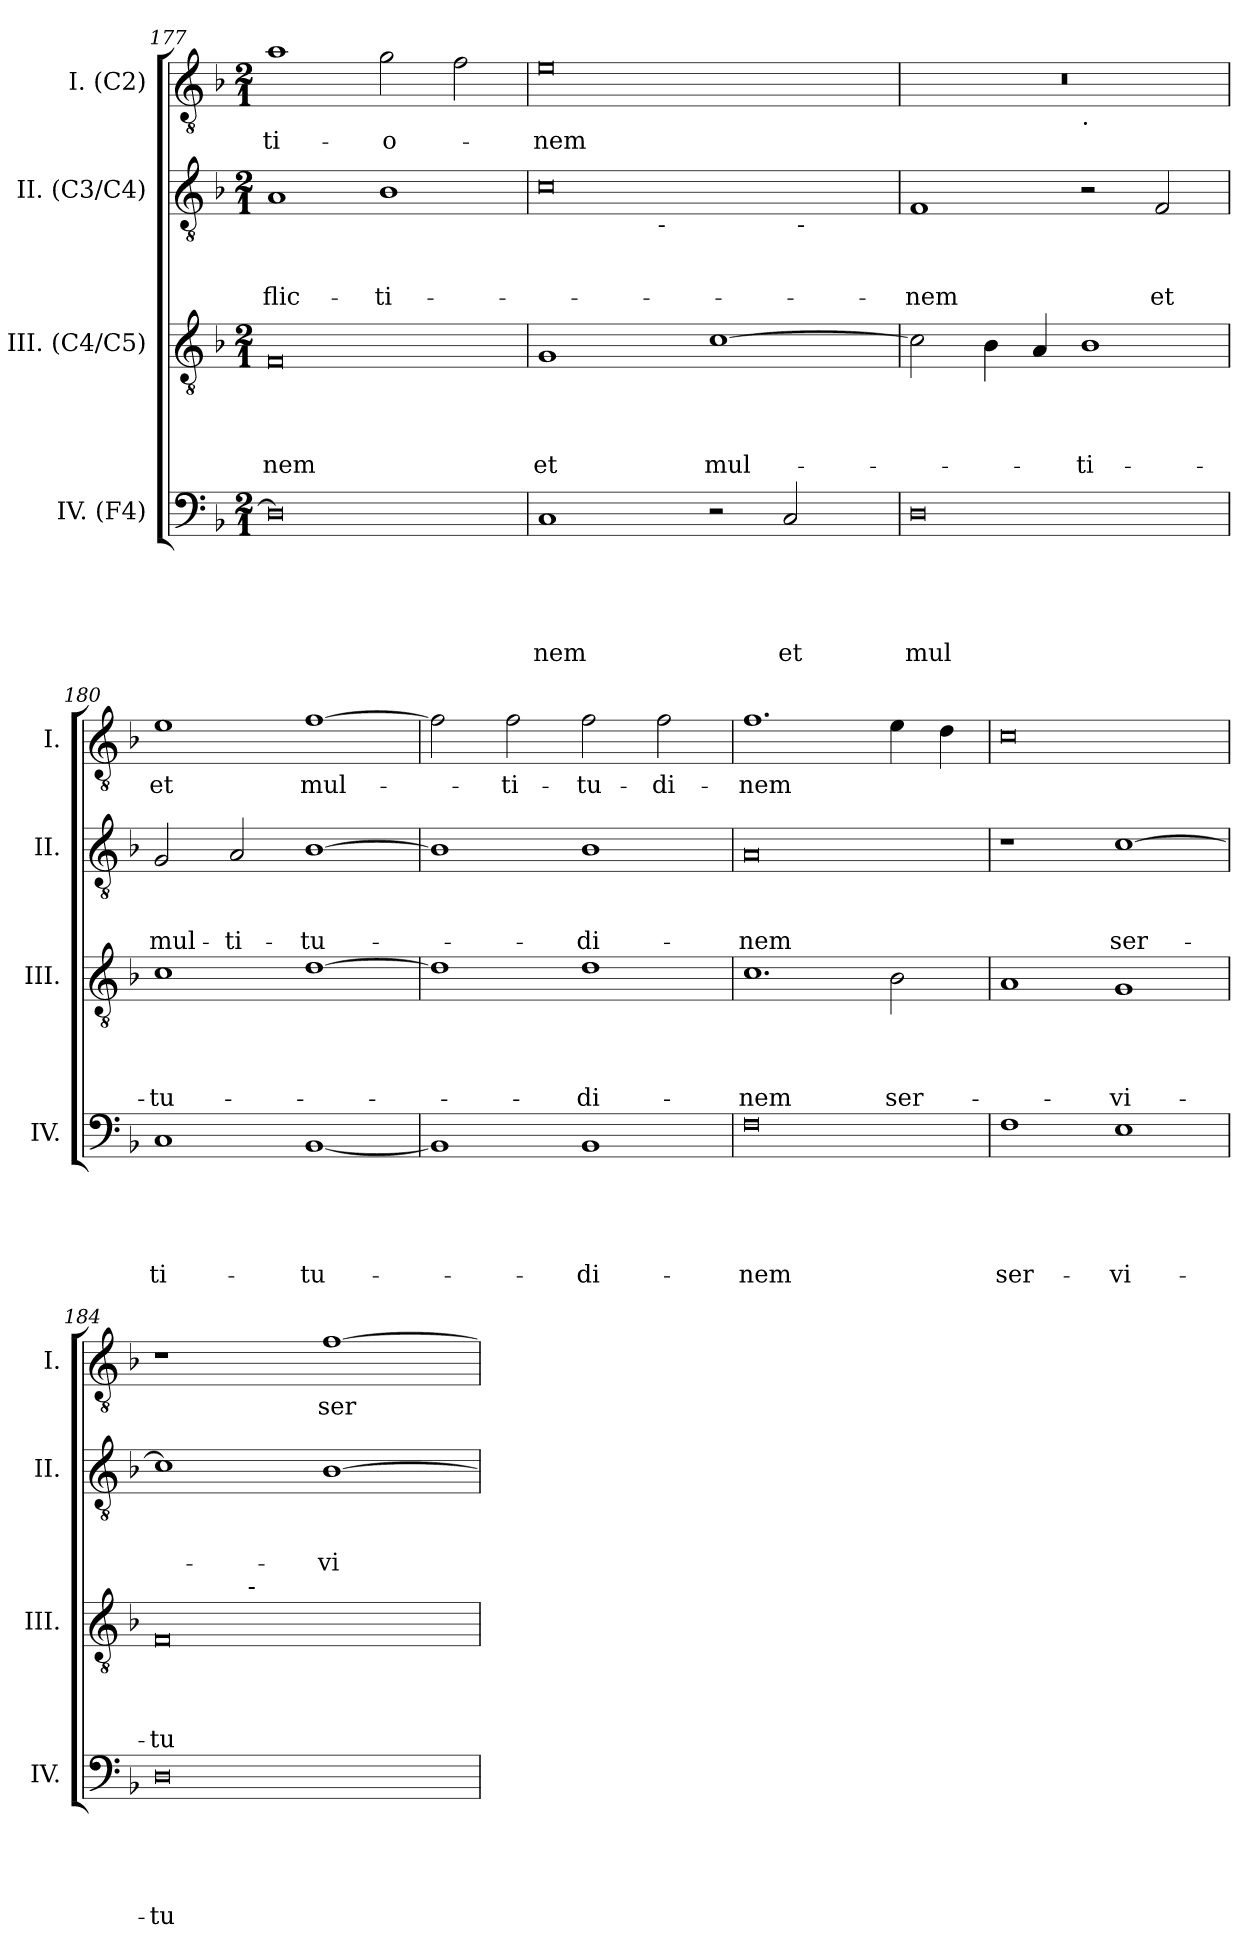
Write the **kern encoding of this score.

**kern	**text	**text	**text	**text	**text	**kern	**text	**text	**text	**text	**kern	**text	**text	**text	**kern	**text
*part4	*part4	*part4	*part4	*part4	*part4	*part3	*part3	*part3	*part3	*part3	*part2	*part2	*part2	*part2	*part1	*part1
*staff4	*staff4	*staff4	*staff4	*staff4	*staff4	*staff3	*staff3	*staff3	*staff3	*staff3	*staff2	*staff2	*staff2	*staff2	*staff1	*staff1
*I"IV. (F4)	*	*	*	*	*	*I"III. (C4/C5)	*	*	*	*	*I"II. (C3/C4)	*	*	*	*I"I. (C2)	*
*I'IV.	*	*	*	*	*	*I'III.	*	*	*	*	*I'II.	*	*	*	*I'I.	*
*clefF4	*	*	*	*	*	*clefGv2	*	*	*	*	*clefGv2	*	*	*	*clefGv2	*
*k[b-]	*	*	*	*	*	*k[b-]	*	*	*	*	*k[b-]	*	*	*	*k[b-]	*
*F:	*	*	*	*	*	*F:	*	*	*	*	*F:	*	*	*	*F:	*
*M2/1	*	*	*	*	*	*M2/1	*	*	*	*	*M2/1	*	*	*	*M2/1	*
=177	=177	=177	=177	=177	=177	=177	=177	=177	=177	=177	=177	=177	=177	=177	=177	=177
!	!	!	!	!	!	!	!	!	!	!LO:LY:b	!	!	!	!LO:LY:b	!	!LO:LY:b
0D]	.	.	.	.	.	0F	.	.	.	-nem	1A	.	.	-flic-	1a	-ti-
!	!	!	!	!	!	!	!	!	!	!	!	!	!	!LO:LY:b	!	!LO:LY:b
.	.	.	.	.	.	.	.	.	.	.	1B-	.	.	-ti-	2g\	-o-
.	.	.	.	.	.	.	.	.	.	.	.	.	.	.	2f\	.
!!LO:LB:g=z
=178	=178	=178	=178	=178	=178	=178	=178	=178	=178	=178	=178	=178	=178	=178	=178	=178
!	!	!	!	!	!LO:LY:b	!	!	!	!	!LO:LY:b	!	!	!	!	!	!LO:LY:b
*	*	*	*	*	*	*	*	*	*	*	*^	*	*	*	*	*
*	*	*	*	*	*	*	*	*	*	*	*	*^	*	*	*	*	*
1C	.	.	.	.	-nem	1G	.	.	.	et	0c>	2ryy	1ryy	.	.	.	0e	-nem
.	.	.	.	.	.	.	.	.	.	.	.	8..ryy	.	.	.	.	.	.
!	!	!	!	!	!	!	!	!	!	!	!	!LO:TX:b:t=-	!	!	!	!	!	!
.	.	.	.	.	.	.	.	.	.	.	.	1ryy	.	.	.	.	.	.
!	!	!	!	!	!	!	!	!	!	!LO:LY:b	!	!	!	!	!	!	!	!
2r	.	.	.	.	.	[>1c	.	.	.	mul-	.	.	2ryy	.	.	.	.	.
!	!	!	!	!	!LO:LY:b	!	!	!	!	!	!	!	!	!	!	!	!	!
2C/	.	.	.	.	et	.	.	.	.	.	.	.	32ryy	.	.	.	.	.
!	!	!	!	!	!	!	!	!	!	!	!	!	!LO:TX:b:t=-	!	!	!	!	!
.	.	.	.	.	.	.	.	.	.	.	.	.	4...ryy	.	.	.	.	.
.	.	.	.	.	.	.	.	.	.	.	.	4ryy	.	.	.	.	.	.
.	.	.	.	.	.	.	.	.	.	.	.	32ryy	.	.	.	.	.	.
=179	=179	=179	=179	=179	=179	=179	=179	=179	=179	=179	=179	=179	=179	=179	=179	=179	=179	=179
!	!	!	!	!	!LO:LY:b	!	!	!	!	!	!	!	!	!	!	!LO:LY:b	!	!
*	*	*	*	*	*	*	*	*	*	*	*v	*v	*v	*	*	*	*^	*
0D	.	.	.	.	mul	2c\]	.	.	.	.	1F	.	.	-nem	0r	1ryy	.
.	.	.	.	.	.	4B-\	.	.	.	.	.	.	.	.	.	.	.
.	.	.	.	.	.	4A/	.	.	.	.	.	.	.	.	.	.	.
!	!	!	!	!	!	!	!	!	!	!	!	!	!	!	!	!LO:TX:b:t=.	!
!	!	!	!	!	!	!	!	!	!	!LO:LY:b	!	!	!	!	!	!	!
.	.	.	.	.	.	1B-	.	.	.	-ti-	2r	.	.	.	.	1ryy	.
!	!	!	!	!	!	!	!	!	!	!	!	!	!	!LO:LY:b	!	!	!
.	.	.	.	.	.	.	.	.	.	.	2F/	.	.	et	.	.	.
=180	=180	=180	=180	=180	=180	=180	=180	=180	=180	=180	=180	=180	=180	=180	=180	=180	=180
!	!	!	!	!	!LO:LY:b	!	!	!	!	!LO:LY:b	!	!	!	!LO:LY:b	!	!	!LO:LY:b
*	*	*	*	*	*	*	*	*	*	*	*	*	*	*	*v	*v	*
1C	.	.	.	.	ti-	1c	.	.	.	-tu-	2G/	.	.	mul-	1e	et
!	!	!	!	!	!	!	!	!	!	!	!	!	!	!LO:LY:b	!	!
.	.	.	.	.	.	.	.	.	.	.	2A/	.	.	-ti-	.	.
!	!	!	!	!	!LO:LY:b	!	!	!	!	!	!	!	!	!LO:LY:b	!	!LO:LY:b
[<1BB-	.	.	.	.	-tu-	[>1d	.	.	.	.	[>1B-	.	.	-tu-	[>1f	mul-
=181	=181	=181	=181	=181	=181	=181	=181	=181	=181	=181	=181	=181	=181	=181	=181	=181
1BB-]	.	.	.	.	.	1d]	.	.	.	.	1B-]	.	.	.	2f\]	.
!	!	!	!	!	!	!	!	!	!	!	!	!	!	!	!	!LO:LY:b
.	.	.	.	.	.	.	.	.	.	.	.	.	.	.	2f\	-ti-
!	!	!	!	!	!LO:LY:b	!	!	!	!	!LO:LY:b	!	!	!	!LO:LY:b	!	!LO:LY:b
1BB-	.	.	.	.	-di-	1d	.	.	.	-di-	1B-	.	.	-di-	2f\	-tu-
!	!	!	!	!	!	!	!	!	!	!	!	!	!	!	!	!LO:LY:b
.	.	.	.	.	.	.	.	.	.	.	.	.	.	.	2f\	-di-
=182	=182	=182	=182	=182	=182	=182	=182	=182	=182	=182	=182	=182	=182	=182	=182	=182
!	!	!	!	!	!LO:LY:b	!	!	!	!	!LO:LY:b	!	!	!	!LO:LY:b	!	!LO:LY:b
0F	.	.	.	.	-nem	1.c	.	.	.	-nem	0A	.	.	-nem	1.f	-nem
!	!	!	!	!	!	!	!	!	!	!LO:LY:b	!	!	!	!	!	!
.	.	.	.	.	.	2B-\	.	.	.	ser-	.	.	.	.	4e\	.
.	.	.	.	.	.	.	.	.	.	.	.	.	.	.	4d\	.
=183	=183	=183	=183	=183	=183	=183	=183	=183	=183	=183	=183	=183	=183	=183	=183	=183
!	!	!	!	!	!LO:LY:b	!	!	!	!	!	!	!	!	!	!	!
1F	.	.	.	.	ser-	1A	.	.	.	.	1r	.	.	.	0c	.
!	!	!	!	!	!LO:LY:b	!	!	!	!	!LO:LY:b	!	!	!	!LO:LY:b	!	!
1E	.	.	.	.	-vi-	1G	.	.	.	-vi-	[>1c	.	.	ser-	.	.
!!LO:PB:g=z
=184	=184	=184	=184	=184	=184	=184	=184	=184	=184	=184	=184	=184	=184	=184	=184	=184
!	!	!	!	!	!LO:LY:b	!	!	!	!	!LO:LY:b	!	!	!	!	!	!
*	*	*	*	*	*	*^	*	*	*	*	*	*	*	*	*	*
0D	.	.	.	.	-tu-	0F	2ryy	.	.	.	-tu-	1c]	.	.	.	1r	.
.	.	.	.	.	.	.	32ryy	.	.	.	.	.	.	.	.	.	.
!	!	!	!	!	!	!	!LO:TX:a:t=-	!	!	!	!	!	!	!	!	!	!
.	.	.	.	.	.	.	1ryy	.	.	.	.	.	.	.	.	.	.
!	!	!	!	!	!	!	!	!	!	!	!	!	!	!	!LO:LY:b	!	!LO:LY:b
.	.	.	.	.	.	.	.	.	.	.	.	[>1B-	.	.	-vi-	[>1f	ser-
.	.	.	.	.	.	.	4...ryy	.	.	.	.	.	.	.	.	.	.
*	*	*	*	*	*	*v	*v	*	*	*	*	*	*	*	*	*	*
=	=	=	=	=	=	=	=	=	=	=	=	=	=	=	=	=
*-	*-	*-	*-	*-	*-	*-	*-	*-	*-	*-	*-	*-	*-	*-	*-	*-
